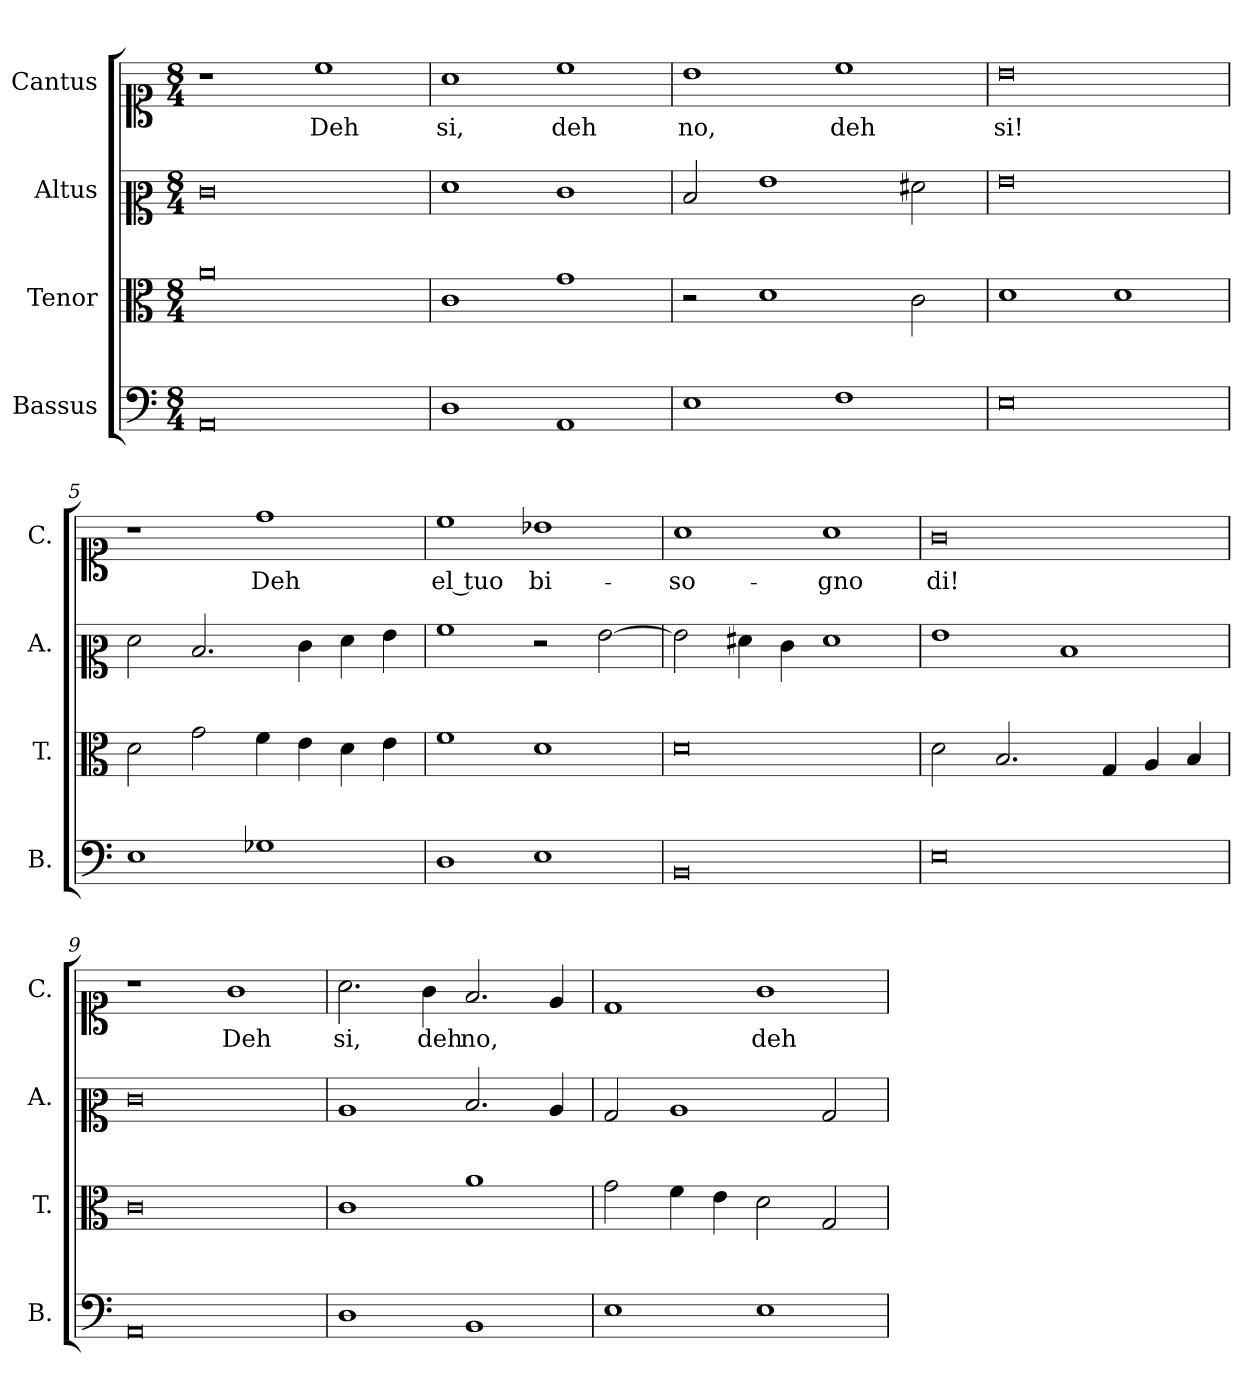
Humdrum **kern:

**kern	**kern	**kern	**kern	**text
*part4	*part3	*part2	*part1	*part1
*staff4	*staff3	*staff2	*staff1	*staff1
*I"Bassus	*I"Tenor	*I"Altus	*I"Cantus	*
*I'B.	*I'T.	*I'A.	*I'C.	*
*clefF4	*clefC3	*clefC2	*clefC1	*
*k[]	*k[]	*k[]	*k[]	*
*M8/4	*M8/4	*M8/4	*M8/4	*
=1	=1	=1	=1	=1
0AA	0a	0e	1r	.
!	!	!	!	!LO:LY:b
.	.	.	1cc	Deh
=2	=2	=2	=2	=2
!	!	!	!	!LO:LY:b
1D	1c	1f	1a	si,
!	!	!	!	!LO:LY:b
1AA	1g	1e	1cc	deh
=3	=3	=3	=3	=3
!	!	!	!	!LO:LY:b
1E	2r	2d/	1b	no,
.	1d	1g	.	.
!	!	!	!	!LO:LY:b
1F	.	.	1cc	deh
.	2c\	2f#X\	.	.
=4	=4	=4	=4	=4
!	!	!	!	!LO:LY:b
0E	1d	0g	0b	si!
.	1d	.	.	.
=5	=5	=5	=5	=5
1E	2d\	2f\	1r	.
.	2g\	2.d/	.	.
!	!	!	!	!LO:LY:b
1G-X	4f\	.	1dd	Deh
.	4e\	4e\	.	.
.	4d\	4f\	.	.
.	4e\	4g\	.	.
=6	=6	=6	=6	=6
!	!	!	!	!LO:LY:b
1D	1f	1a	1cc	el tuo
!	!	!	!	!LO:LY:b
1E	1d	2r	1b-X	bi-
.	.	[2g\	.	.
=7	=7	=7	=7	=7
!	!	!	!	!LO:LY:b
0BB	0d	2g\]	1a	-so-
.	.	4f#X\	.	.
.	.	4e\	.	.
!	!	!	!	!LO:LY:b
.	.	1f#	1a	-gno
!!LO:LB:g=z
=8	=8	=8	=8	=8
!	!	!	!	!LO:LY:b
0E	2d\	1g	0g	di!
.	2.B/	.	.	.
.	.	1d	.	.
.	4G/	.	.	.
.	4A/	.	.	.
.	4B/	.	.	.
=9	=9	=9	=9	=9
0AA	0c	0e	1r	.
!	!	!	!	!LO:LY:b
.	.	.	1g	Deh
=10	=10	=10	=10	=10
!	!	!	!	!LO:LY:b
1D	1c	1c	2.a\	si,
!	!	!	!	!LO:LY:b
.	.	.	4g\	deh
!	!	!	!	!LO:LY:b
1BB	1a	2.d/	2.f/	-no,
.	.	4c/	4e/	.
=11	=11	=11	=11	=11
1E	2g\	2B/	1d	.
.	4f\	1c	.	.
.	4e\	.	.	.
!	!	!	!	!LO:LY:b
1E	2d\	.	1g	deh
.	2G/	2B/	.	.
=	=	=	=	=
*-	*-	*-	*-	*-
